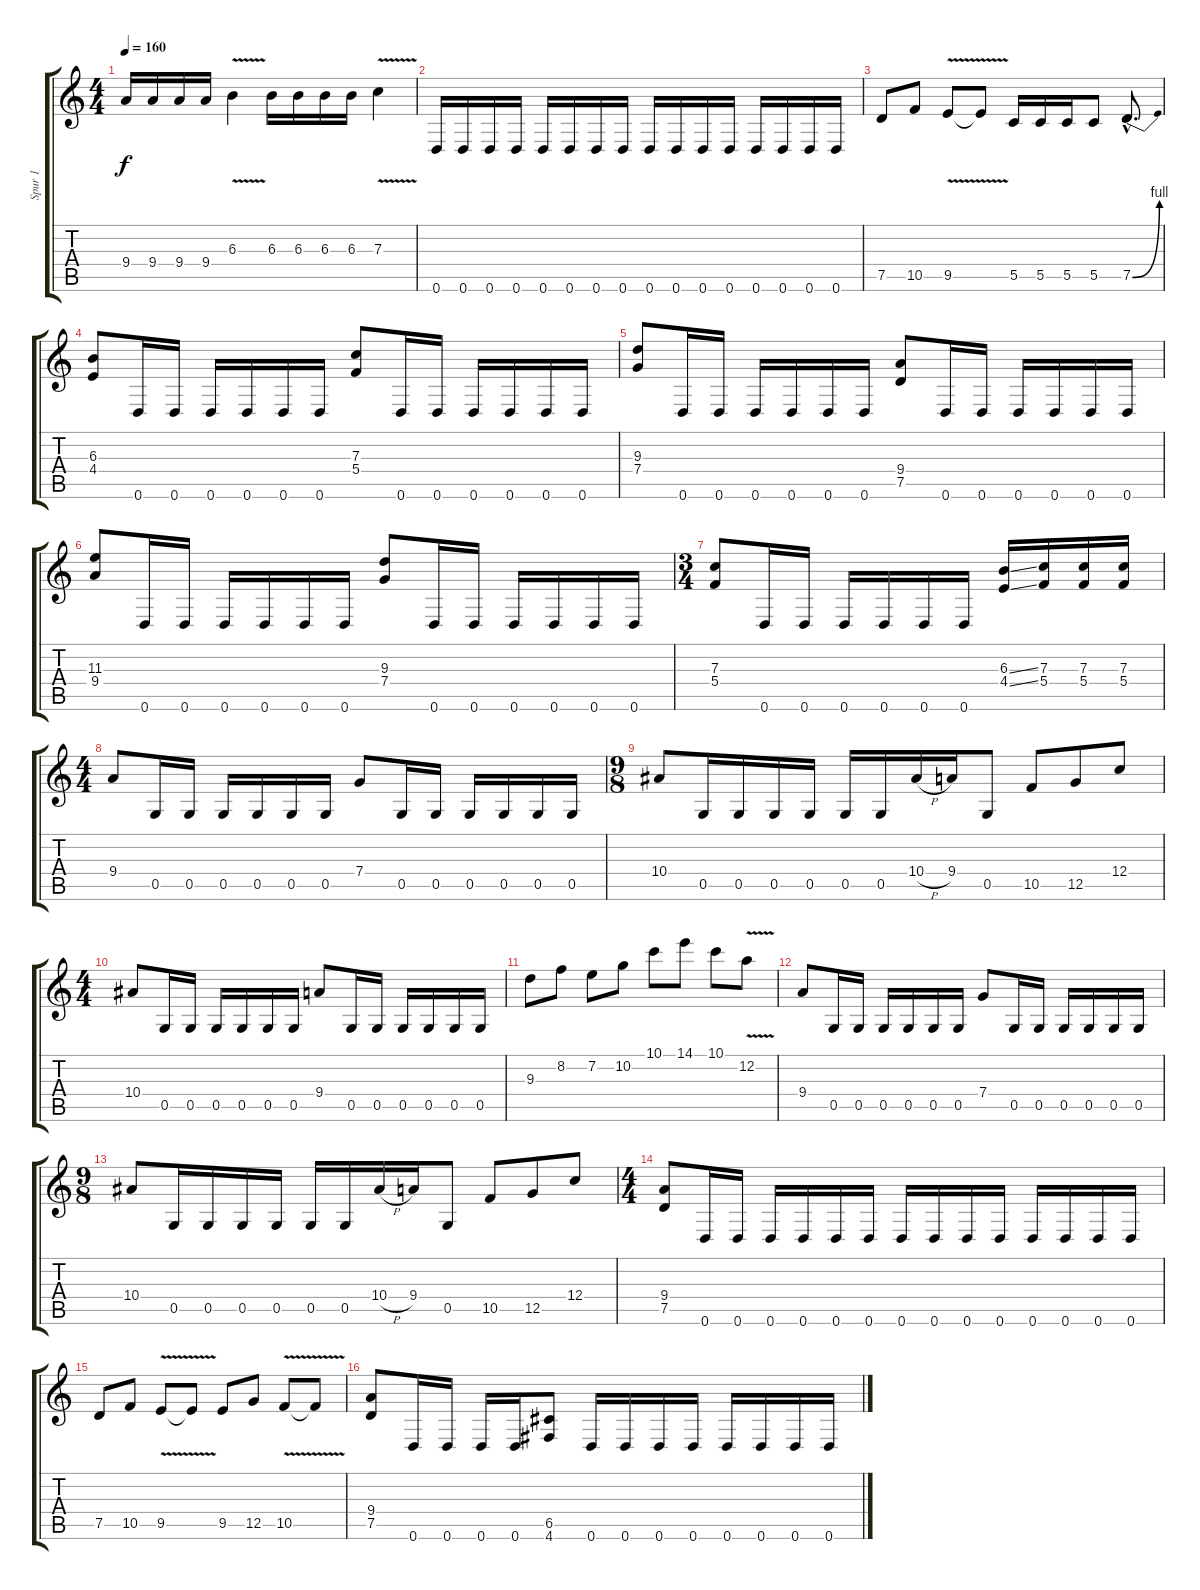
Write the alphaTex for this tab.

\track ("Spur 1" "Spur 1") {instrument distortionguitar}
\staff {score tabs}
\tuning (D4 A3 F3 C3 G2 D2) {hide}
\ts (4 4)
\tempo 160
\clef g2
\ks c
9.4.16{dy f} 9.4.16 9.4.16 9.4.16 6.3{v}.4 6.3.16 6.3.16 6.3.16 6.3.16 7.3{v}.4 |
0.6.16 0.6.16 0.6.16 0.6.16 0.6.16 0.6.16 0.6.16 0.6.16 0.6.16 0.6.16 0.6.16 0.6.16 0.6.16 0.6.16 0.6.16 0.6.16 |
7.5.8 10.5.8 9.5{v}.8 9.5{v t}.8 5.5.16 5.5.16 5.5.16 5.5.8 7.5{be (bend 0 0 60 4) hac}.8{d} |
(6.3 4.4).8 0.6.16 0.6.16 0.6.16 0.6.16 0.6.16 0.6.16 (7.3 5.4).8 0.6.16 0.6.16 0.6.16 0.6.16 0.6.16 0.6.16 |
(9.3 7.4).8 0.6.16 0.6.16 0.6.16 0.6.16 0.6.16 0.6.16 (9.4 7.5).8 0.6.16 0.6.16 0.6.16 0.6.16 0.6.16 0.6.16 |
(11.3 9.4).8 0.6.16 0.6.16 0.6.16 0.6.16 0.6.16 0.6.16 (9.3 7.4).8 0.6.16 0.6.16 0.6.16 0.6.16 0.6.16 0.6.16 |
\ts (3 4)
(7.3 5.4).8 0.6.16 0.6.16 0.6.16 0.6.16 0.6.16 0.6.16 (6.3{ss} 4.4{ss}).16 (7.3 5.4).16 (7.3 5.4).16 (7.3 5.4).16 |
\ts (4 4)
9.4.8 0.5.16 0.5.16 0.5.16 0.5.16 0.5.16 0.5.16 7.4.8 0.5.16 0.5.16 0.5.16 0.5.16 0.5.16 0.5.16 |
\ts (9 8)
10.4.8 0.5.16 0.5.16 0.5.16 0.5.16 0.5.16 0.5.16 10.4{h}.16 9.4.16 0.5.8 10.5.8 12.5.8 12.4.8 |
\ts (4 4)
10.4.8 0.5.16 0.5.16 0.5.16 0.5.16 0.5.16 0.5.16 9.4.8 0.5.16 0.5.16 0.5.16 0.5.16 0.5.16 0.5.16 |
9.3.8 8.2.8 7.2.8 10.2.8 10.1.8 14.1.8 10.1.8 12.2{v}.8 |
9.4.8 0.5.16 0.5.16 0.5.16 0.5.16 0.5.16 0.5.16 7.4.8 0.5.16 0.5.16 0.5.16 0.5.16 0.5.16 0.5.16 |
\ts (9 8)
10.4.8 0.5.16 0.5.16 0.5.16 0.5.16 0.5.16 0.5.16 10.4{h}.16 9.4.16 0.5.8 10.5.8 12.5.8 12.4.8 |
\ts (4 4)
(9.4 7.5).8 0.6.16 0.6.16 0.6.16 0.6.16 0.6.16 0.6.16 0.6.16 0.6.16 0.6.16 0.6.16 0.6.16 0.6.16 0.6.16 0.6.16 |
7.5.8 10.5.8 9.5{v}.8 9.5{v t}.8 9.5.8 12.5.8 10.5{v}.8 10.5{v t}.8 |
(9.4 7.5).8 0.6.16 0.6.16 0.6.16 0.6.16 (6.5 4.6).8 0.6.16 0.6.16 0.6.16 0.6.16 0.6.16 0.6.16 0.6.16 0.6.16
